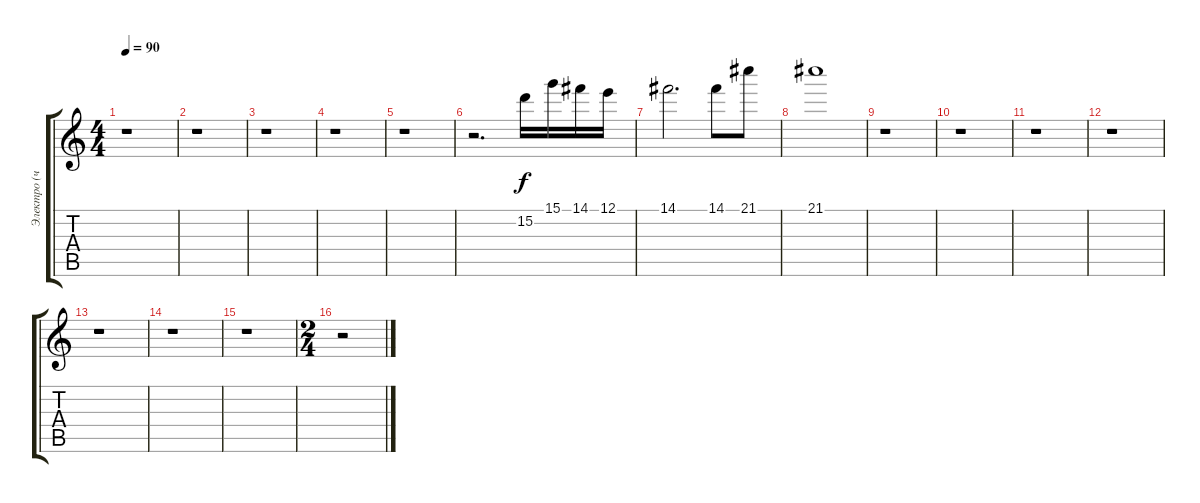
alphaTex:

\track ("Электро (чист)" "Электро (ч") {instrument electricguitarjazz}
\staff {score tabs}
\tuning (E4 B3 G3 D3 A2 E2) {hide}
\ts (4 4)
\tempo 90
\clef g2
\ks c
r.1{dy f} |
r.1 |
r.1 |
r.1 |
r.1 |
r.2{d volume 13 instrument distortionguitar} 15.2.16 15.1.16 14.1.16 12.1.16 |
14.1.2{d} 14.1.8 21.1.8 |
21.1.1 |
r.1 |
r.1 |
r.1 |
r.1 |
r.1 |
r.1 |
r.1 |
\ts (2 4)
r.2
